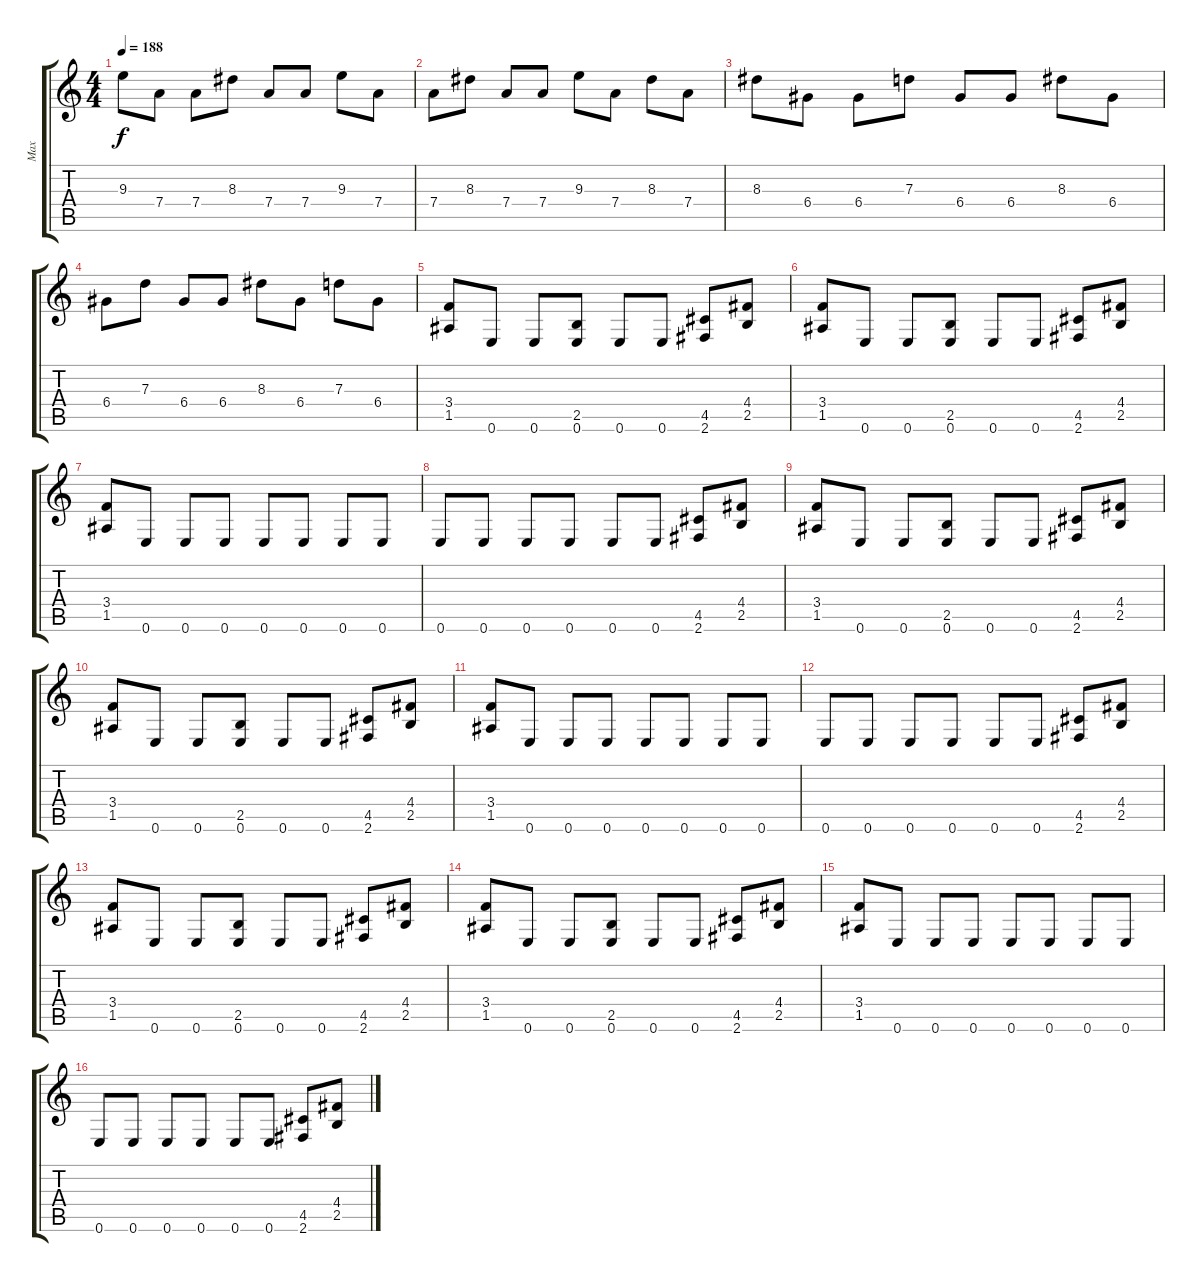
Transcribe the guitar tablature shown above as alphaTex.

\track ("Max" "Max") {instrument distortionguitar}
\staff {score tabs}
\tuning (E4 B3 G3 D3 A2 E2) {hide}
\ts (4 4)
\tempo 188
\clef g2
\ks c
9.3.8{dy f} 7.4.8 7.4.8 8.3.8 7.4.8 7.4.8 9.3.8 7.4.8 |
7.4.8 8.3.8 7.4.8 7.4.8 9.3.8 7.4.8 8.3.8 7.4.8 |
8.3.8 6.4.8 6.4.8 7.3.8 6.4.8 6.4.8 8.3.8 6.4.8 |
6.4.8 7.3.8 6.4.8 6.4.8 8.3.8 6.4.8 7.3.8 6.4.8 |
(3.4 1.5).8 0.6.8 0.6.8 (2.5 0.6).8 0.6.8 0.6.8 (4.5 2.6).8 (4.4 2.5).8 |
(3.4 1.5).8 0.6.8 0.6.8 (2.5 0.6).8 0.6.8 0.6.8 (4.5 2.6).8 (4.4 2.5).8 |
(3.4 1.5).8 0.6.8 0.6.8 0.6.8 0.6.8 0.6.8 0.6.8 0.6.8 |
0.6.8 0.6.8 0.6.8 0.6.8 0.6.8 0.6.8 (4.5 2.6).8 (4.4 2.5).8 |
(3.4 1.5).8 0.6.8 0.6.8 (2.5 0.6).8 0.6.8 0.6.8 (4.5 2.6).8 (4.4 2.5).8 |
(3.4 1.5).8 0.6.8 0.6.8 (2.5 0.6).8 0.6.8 0.6.8 (4.5 2.6).8 (4.4 2.5).8 |
(3.4 1.5).8 0.6.8 0.6.8 0.6.8 0.6.8 0.6.8 0.6.8 0.6.8 |
0.6.8 0.6.8 0.6.8 0.6.8 0.6.8 0.6.8 (4.5 2.6).8 (4.4 2.5).8 |
(3.4 1.5).8 0.6.8 0.6.8 (2.5 0.6).8 0.6.8 0.6.8 (4.5 2.6).8 (4.4 2.5).8 |
(3.4 1.5).8 0.6.8 0.6.8 (2.5 0.6).8 0.6.8 0.6.8 (4.5 2.6).8 (4.4 2.5).8 |
(3.4 1.5).8 0.6.8 0.6.8 0.6.8 0.6.8 0.6.8 0.6.8 0.6.8 |
0.6.8 0.6.8 0.6.8 0.6.8 0.6.8 0.6.8 (4.5 2.6).8 (4.4 2.5).8
